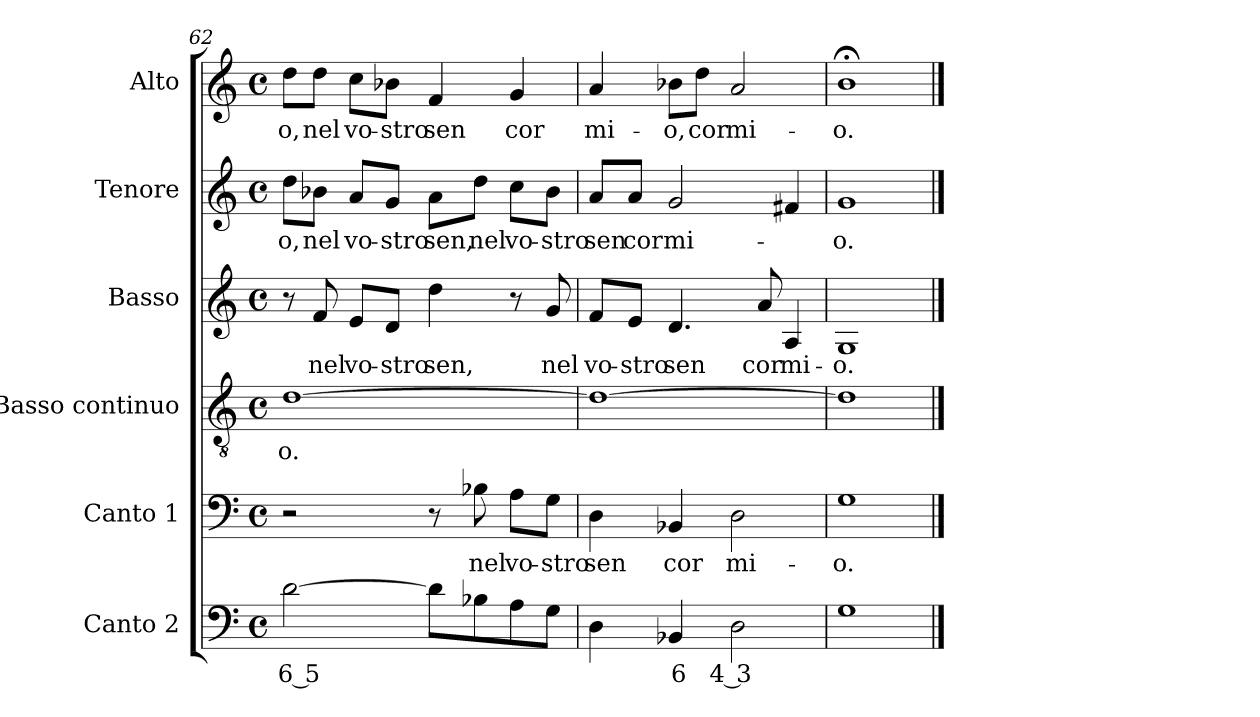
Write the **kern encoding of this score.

**kern	**text	**kern	**text	**kern	**text	**kern	**text	**kern	**text	**kern	**text
*part6	*part6	*part5	*part5	*part4	*part4	*part3	*part3	*part2	*part2	*part1	*part1
*staff6	*staff6	*staff5	*staff5	*staff4	*staff4	*staff3	*staff3	*staff2	*staff2	*staff1	*staff1
*I"Canto 2	*	*I"Canto 1	*	*I"Basso continuo	*	*I"Basso	*	*I"Tenore	*	*I"Alto	*
*I'C2	*	*I'C1	*	*I'BC	*	*I'B	*	*I'T	*	*I'A	*
*clefF4	*	*clefF4	*	*clefGv2	*	*clefG2	*	*clefG2	*	*clefG2	*
*M4/4	*	*M4/4	*	*M4/4	*	*M4/4	*	*M4/4	*	*M4/4	*
*met(c)	*	*met(c)	*	*met(c)	*	*met(c)	*	*met(c)	*	*met(c)	*
=62	=62	=62	=62	=62	=62	=62	=62	=62	=62	=62	=62
!	!LO:LY:b	!	!	!	!LO:LY:b	!	!	!	!LO:LY:b	!	!LO:LY:b
[2d\	6 5	2r	.	[1d	-o.	8r	.	8dd\L	-o,	8dd\L	-o,
!	!	!	!	!	!	!	!LO:LY:b	!	!LO:LY:b	!	!LO:LY:b
.	.	.	.	.	.	8f/	nel	8b-X\J	nel	8dd\J	nel
!	!	!	!	!	!	!	!LO:LY:b	!	!LO:LY:b	!	!LO:LY:b
.	.	.	.	.	.	8e/L	vo-	8a/L	vo-	8cc\L	vo-
!	!	!	!	!	!	!	!LO:LY:b	!	!LO:LY:b	!	!LO:LY:b
.	.	.	.	.	.	8d/J	-stro	8g/J	-stro	8b-X\J	-stro
!	!	!	!	!	!	!	!LO:LY:b	!	!LO:LY:b	!	!LO:LY:b
8dL]	.	8r	.	.	.	4dd\	sen,	8a\L	sen,	4f/	sen
!	!	!	!LO:LY:b	!	!	!	!	!	!LO:LY:b	!	!
8B-X	.	8B-X\	nel	.	.	.	.	8dd\J	nel	.	.
!	!	!	!LO:LY:b	!	!	!	!	!	!LO:LY:b	!	!LO:LY:b
8A	.	8A\L	vo-	.	.	8r	.	8cc\L	vo-	4g/	cor
!	!	!	!LO:LY:b	!	!	!	!LO:LY:b	!	!LO:LY:b	!	!
8GJ	.	8G\J	-stro	.	.	8g/	nel	8b-\J	-stro	.	.
=63	=63	=63	=63	=63	=63	=63	=63	=63	=63	=63	=63
!	!	!	!LO:LY:b	!	!	!	!LO:LY:b	!	!LO:LY:b	!	!LO:LY:b
4D\	.	4D\	sen	1d_	.	8f/L	vo-	8a/L	sen	4a/	mi-
!	!	!	!	!	!	!	!LO:LY:b	!	!LO:LY:b	!	!
.	.	.	.	.	.	8e/J	-stro	8a/J	cor	.	.
!	!LO:LY:b	!	!LO:LY:b	!	!	!	!LO:LY:b	!	!LO:LY:b	!	!LO:LY:b
4BB-X/	6	4BB-X/	cor	.	.	4.d/	sen	2g/	mi-	8b-X\L	-o,
!	!	!	!	!	!	!	!	!	!	!	!LO:LY:b
.	.	.	.	.	.	.	.	.	.	8dd\J	cor
!	!LO:LY:b	!	!LO:LY:b	!	!	!	!	!	!	!	!LO:LY:b
2D\	4 3	2D\	mi-	.	.	.	.	.	.	2a/	mi-
!	!	!	!	!	!	!	!LO:LY:b	!	!	!	!
.	.	.	.	.	.	8a/	cor	.	.	.	.
!	!	!	!	!	!	!	!LO:LY:b	!	!	!	!
.	.	.	.	.	.	4A/	mi-	4f#X/	.	.	.
=64	=64	=64	=64	=64	=64	=64	=64	=64	=64	=64	=64
!	!	!	!LO:LY:b	!	!	!	!LO:LY:b	!	!LO:LY:b	!	!LO:LY:b
1G	.	1G	-o.	1d]	.	1G	-o.	1g	-o.	1b;<	-o.
==	==	==	==	==	==	==	==	==	==	==	==
*-	*-	*-	*-	*-	*-	*-	*-	*-	*-	*-	*-
